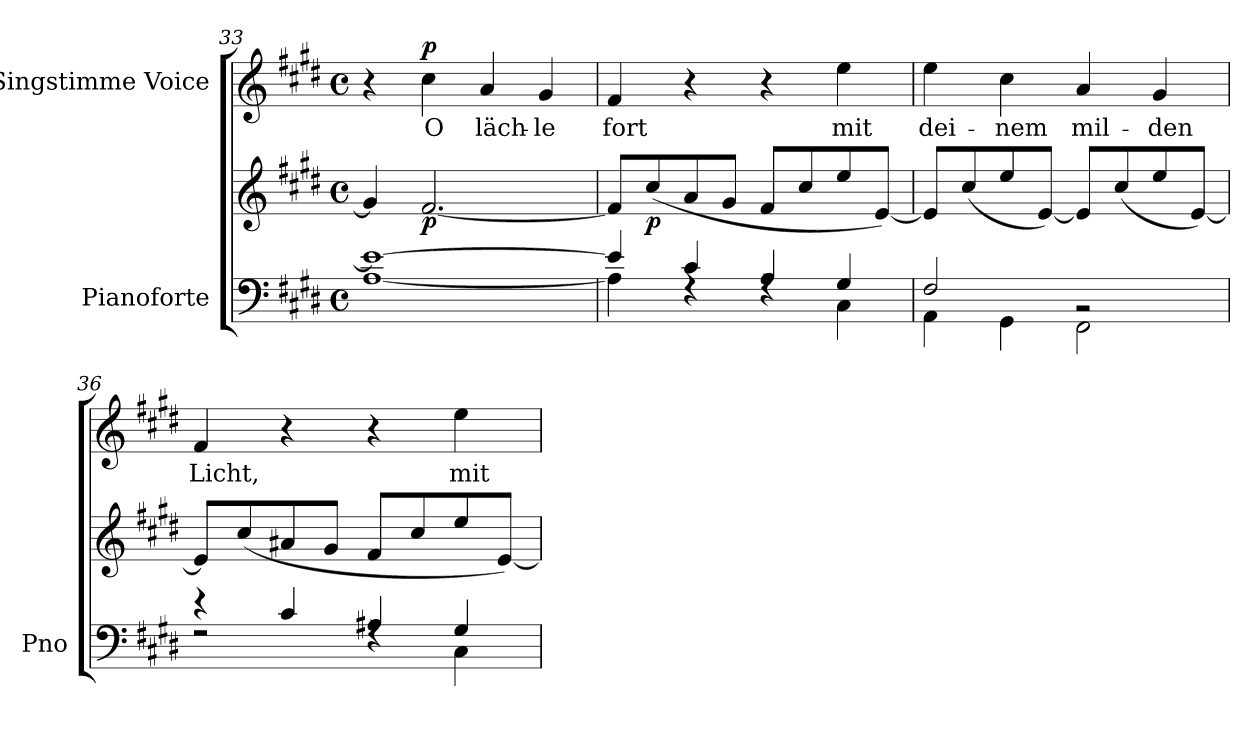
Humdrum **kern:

**kern	**kern	**dynam	**kern	**text	**dynam
*part2	*part2	*part2	*part1	*part1	*part1
*staff3	*staff2	*staff2/3	*staff1	*staff1	*staff1
*I"Pianoforte	*	*	*I"Singstimme Voice	*	*
*I'Pno	*	*	*	*	*
*clefF4	*clefG2	*	*clefG2	*	*
*k[f#c#g#d#]	*k[f#c#g#d#]	*	*k[f#c#g#d#]	*	*
*M4/4	*M4/4	*	*M4/4	*	*
*met(c)	*met(c)	*	*met(c)	*	*
=33	=33	=33	=33	=33	=33
*^	*	*	*	*	*
!	!	!	!LO:DY:a=2	!	!	!
1e_	[1A	4g#/]	other-dynamics	4r	.	.
!	!	!	!LO:DY:b	!	!LO:LY:b	!LO:DY:a
.	.	[2.f#/	p	4cc#\	O	p
!	!	!	!	!	!LO:LY:b	!
.	.	.	.	4a/	läch-	.
!	!	!	!	!	!LO:LY:b	!
.	.	.	.	4g#/	-le	.
=34	=34	=34	=34	=34	=34	=34
!	!	!	!	!	!LO:LY:b	!
4e/]	4A\]	8f#/L]	.	4f#/	fort	.
!	!	!	!LO:DY:b	!	!	!
.	.	(>8cc#/	p	.	.	.
4c#/	4rF	8a/	.	4r	.	.
.	.	8g#/J	.	.	.	.
4A/	4rF	8f#/L	.	4r	.	.
.	.	8cc#/	.	.	.	.
!	!	!	!	!	!LO:LY:b	!
4G#/	4C#\	8ee/	.	4ee\	mit	.
.	.	[8e/J)	.	.	.	.
=35	=35	=35	=35	=35	=35	=35
!	!	!	!	!	!LO:LY:b	!
2F#/	4AA\	8e/L]	.	4ee\	dei-	.
.	.	(>8cc#/	.	.	.	.
!	!	!	!	!	!LO:LY:b	!
.	4GG#\	8ee/	.	4cc#\	-nem	.
.	.	[8e/J)	.	.	.	.
!	!	!	!	!	!LO:LY:b	!
2rBB	2FF#\	8e/L]	.	4a/	mil-	.
.	.	(>8cc#/	.	.	.	.
!	!	!	!	!	!LO:LY:b	!
.	.	8ee/	.	4g#/	-den	.
.	.	[8e/J)	.	.	.	.
!!LO:LB:g=z
=36	=36	=36	=36	=36	=36	=36
!	!	!	!	!	!LO:LY:b	!
4r	2rF	8e/L]	.	4f#/	Licht,	.
.	.	(>8cc#/	.	.	.	.
4c#/	.	8a#X/	.	4r	.	.
.	.	8g#/J	.	.	.	.
4A#X/	4rF	8f#/L	.	4r	.	.
.	.	8cc#/	.	.	.	.
!	!	!	!	!	!LO:LY:b	!
4G#/	4C#\	8ee/	.	4ee\	mit	.
.	.	[8e/J)	.	.	.	.
*v	*v	*	*	*	*	*
=	=	=	=	=	=
*-	*-	*-	*-	*-	*-
